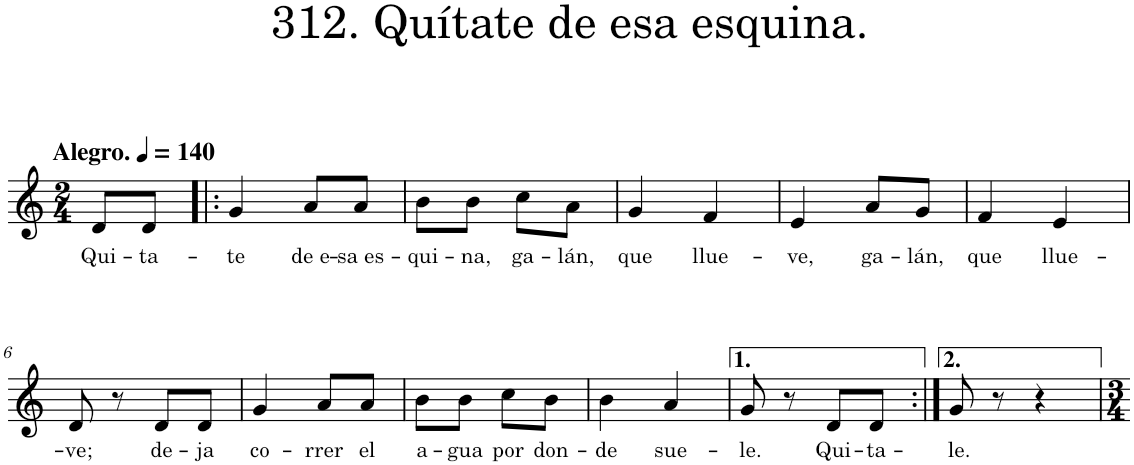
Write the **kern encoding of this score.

**kern	**text
*part1	*part1
*staff1	*staff1
*I"Piano	*
*I'Pno.	*
*clefG2	*
*k[]	*
*M2/4	*
*MM140	*
=	=
!LO:TX:a:B:t=Alegro.	!
!	!LO:LY:b
8d/L	Qui-
!	!LO:LY:b
8d/J	-ta-
=1!|:	=1!|:
!	!LO:LY:b
4g/	-te
!	!LO:LY:b
8a/L	de e-
!	!LO:LY:b
8a/J	-sa es-
=2	=2
!	!LO:LY:b
8b\L	-qui-
!	!LO:LY:b
8b\J	-na,
!	!LO:LY:b
8cc\L	ga-
!	!LO:LY:b
8a\J	-lán,
=3	=3
!	!LO:LY:b
4g/	que
!	!LO:LY:b
4f/	llue-
=4	=4
!	!LO:LY:b
4e/	-ve,
!	!LO:LY:b
8a/L	ga-
!	!LO:LY:b
8g/J	-lán,
=5	=5
!	!LO:LY:b
4f/	que
!	!LO:LY:b
4e/	llue-
!!LO:LB:g=z
=6	=6
!	!LO:LY:b
8d/	-ve;
8r	.
!	!LO:LY:b
8d/L	de-
!	!LO:LY:b
8d/J	-ja
=7	=7
!	!LO:LY:b
4g/	co-
!	!LO:LY:b
8a/L	-rrer
!	!LO:LY:b
8a/J	el
=8	=8
!	!LO:LY:b
8b\L	a-
!	!LO:LY:b
8b\J	-gua
!	!LO:LY:b
8cc\L	por
!	!LO:LY:b
8b\J	don-
=9	=9
!	!LO:LY:b
4b\	-de
!	!LO:LY:b
4a/	sue-
=10	=10
!	!LO:LY:b
8g/	-le.
8r	.
!	!LO:LY:b
8d/L	Qui-
!	!LO:LY:b
8d/J	-ta-
=11:|!	=11:|!
!	!LO:LY:b
8g/	-le.
8r	.
4r	.
=	=
*-	*-
